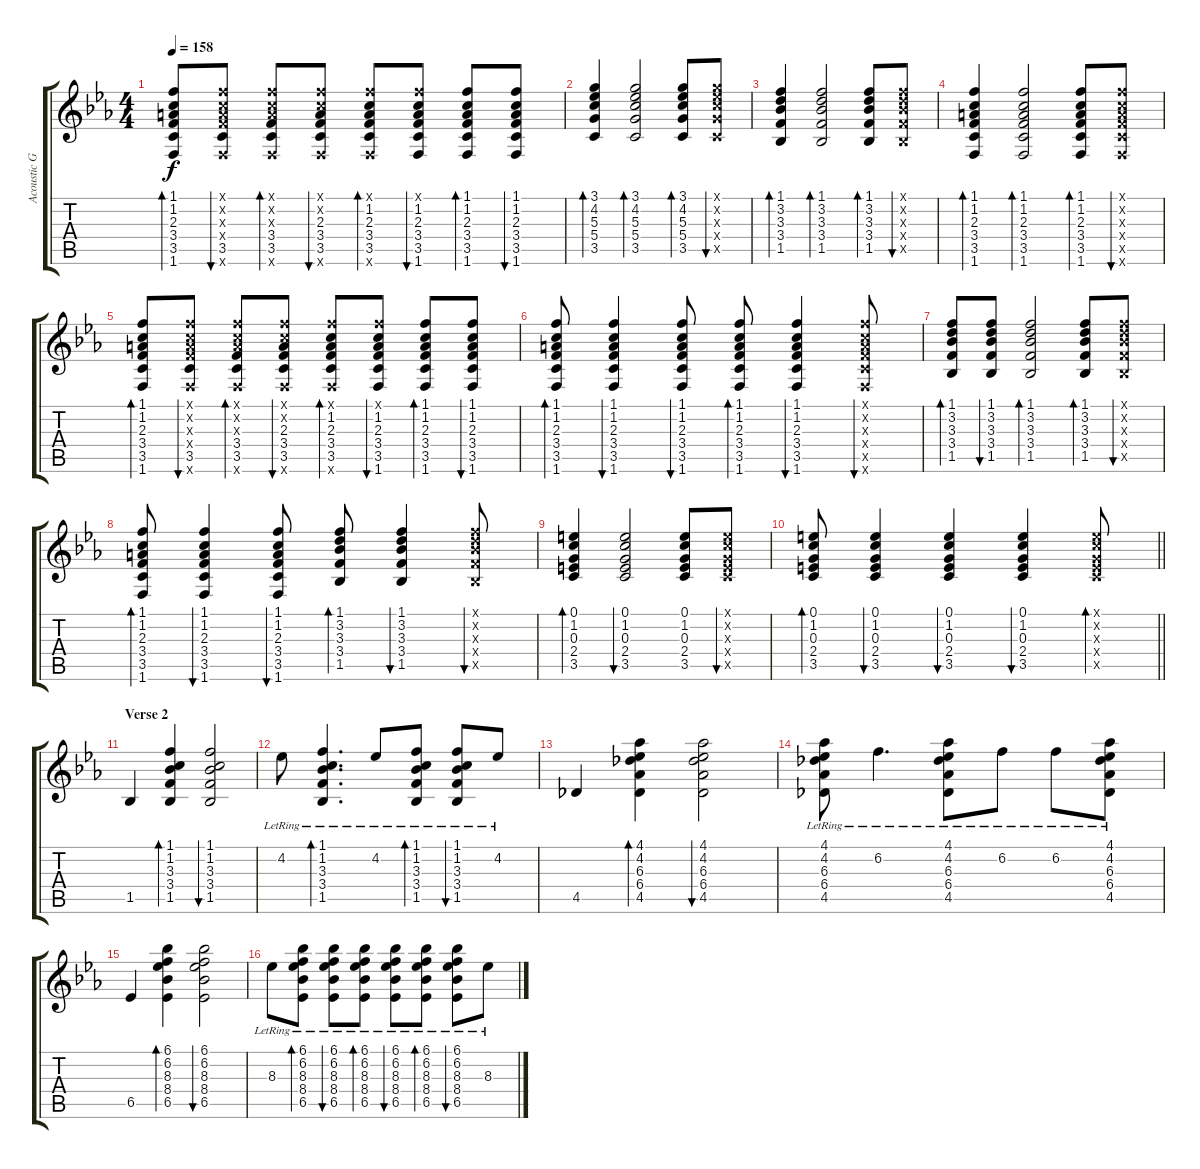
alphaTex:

\track ("Acoustic Guitar" "Acoustic G") {instrument acousticguitarsteel}
\staff {score tabs}
\tuning (E4 B3 G3 D3 A2 E2) {hide}
\ts (4 4)
\tempo 158
\clef g2
\ks eb
(1.1 1.2 2.3 3.4 3.5 1.6).8{bd 60 dy f} (1.1{x} 1.2{x} 2.3{x} 3.4{x} 3.5 1.6{x}).8{bu 60} (1.1{x} 1.2{x} 2.3{x} 3.4 3.5 1.6{x}).8{bd 60} (1.1{x} 1.2{x} 2.3 3.4 3.5 1.6{x}).8{bu 60} (1.1{x} 1.2 2.3 3.4 3.5 1.6{x}).8{bd 60} (1.1{x} 1.2 2.3 3.4 3.5 1.6).8{bu 60} (1.1 1.2 2.3 3.4 3.5 1.6).8{bd 60} (1.1 1.2 2.3 3.4 3.5 1.6).8{bu 60} |
(3.1 4.2 5.3 5.4 3.5).4{bd 60} (3.1 4.2 5.3 5.4 3.5).2{bd 60} (3.1 4.2 5.3 5.4 3.5).8{bd 60} (3.1{x} 4.2{x} 5.3{x} 5.4{x} 3.5{x}).8{bu 60} |
(1.1 3.2 3.3 3.4 1.5).4{bd 60} (1.1 3.2 3.3 3.4 1.5).2{bd 60} (1.1 3.2 3.3 3.4 1.5).8{bd 60} (1.1{x} 3.2{x} 3.3{x} 3.4{x} 1.5{x}).8{bu 60} |
(1.1 1.2 2.3 3.4 3.5 1.6).4{bd 60} (1.1 1.2 2.3 3.4 3.5 1.6).2{bd 60} (1.1 1.2 2.3 3.4 3.5 1.6).8{bd 60} (1.1{x} 1.2{x} 2.3{x} 3.4{x} 3.5{x} 1.6{x}).8{bu 60} |
(1.1 1.2 2.3 3.4 3.5 1.6).8{bd 60} (1.1{x} 1.2{x} 2.3{x} 3.4{x} 3.5 1.6{x}).8{bu 60} (1.1{x} 1.2{x} 2.3{x} 3.4 3.5 1.6{x}).8{bd 60} (1.1{x} 1.2{x} 2.3 3.4 3.5 1.6{x}).8{bu 60} (1.1{x} 1.2 2.3 3.4 3.5 1.6{x}).8{bd 60} (1.1{x} 1.2 2.3 3.4 3.5 1.6).8{bu 60} (1.1 1.2 2.3 3.4 3.5 1.6).8{bd 60} (1.1 1.2 2.3 3.4 3.5 1.6).8{bu 60} |
(1.1 1.2 2.3 3.4 3.5 1.6).8{bd 60} (1.1 1.2 2.3 3.4 3.5 1.6).4{bu 60} (1.1 1.2 2.3 3.4 3.5 1.6).8{bu 60} (1.1 1.2 2.3 3.4 3.5 1.6).8{bd 60} (1.1 1.2 2.3 3.4 3.5 1.6).4{bu 60} (1.1{x} 1.2{x} 2.3{x} 3.4{x} 3.5{x} 1.6{x}).8{bu 60} |
(1.1 3.2 3.3 3.4 1.5).8{bd 60} (1.1 3.2 3.3 3.4 1.5).8{bu 60} (1.1 3.2 3.3 3.4 1.5).2{bd 60} (1.1 3.2 3.3 3.4 1.5).8{bd 60} (1.1{x} 3.2{x} 3.3{x} 3.4{x} 1.5{x}).8{bu 60} |
(1.1 1.2 2.3 3.4 3.5 1.6).8{bd 60} (1.1 1.2 2.3 3.4 3.5 1.6).4{bu 60} (1.1 1.2 2.3 3.4 3.5 1.6).8{bu 60} (1.1 3.2 3.3 3.4 1.5).8{bd 60} (1.1 3.2 3.3 3.4 1.5).4{bu 60} (1.1{x} 3.2{x} 3.3{x} 3.4{x} 1.5{x}).8{bu 60} |
(0.1 1.2 0.3 2.4 3.5).4{bd 60} (0.1 1.2 0.3 2.4 3.5).2{bu 60} (0.1 1.2 0.3 2.4 3.5).8 (0.1{x} 1.2{x} 0.3{x} 2.4{x} 3.5{x}).8{bu 60} |
\barLineRight lightlight
(0.1 1.2 0.3 2.4 3.5).8{bd 60} (0.1 1.2 0.3 2.4 3.5).4{bu 60} (0.1 1.2 0.3 2.4 3.5).4{bu 60} (0.1 1.2 0.3 2.4 3.5).4{bu 60} (0.1{x} 1.2{x} 0.3{x} 2.4{x} 3.5{x}).8{bd 60} |
\section ("" "Verse 2")
1.5.4 (1.1 1.2 3.3 3.4 1.5).4{bd 60} (1.1 1.2 3.3 3.4 1.5).2{bu 60} |
4.2{lr}.8 (1.1{lr} 1.2{lr} 3.3{lr} 3.4{lr} 1.5{lr}).4{d bd 60} 4.2{lr}.8 (1.1{lr} 1.2{lr} 3.3{lr} 3.4{lr} 1.5{lr}).8{bd 60} (1.1{lr} 1.2{lr} 3.3{lr} 3.4{lr} 1.5{lr}).8{bu 60} 4.2{lr}.8 |
4.5.4 (4.1 4.2 6.3 6.4 4.5).4{bd 60} (4.1 4.2 6.3 6.4 4.5).2{bu 60} |
(4.1{lr} 4.2{lr} 6.3{lr} 6.4{lr} 4.5{lr}).8 6.2{lr}.4{d} (4.1{lr} 4.2{lr} 6.3{lr} 6.4{lr} 4.5{lr}).8 6.2{lr}.8 6.2{lr}.8 (4.1{lr} 4.2{lr} 6.3{lr} 6.4{lr} 4.5{lr}).8 |
6.5.4 (6.1 6.2 8.3 8.4 6.5).4{bd 60} (6.1 6.2 8.3 8.4 6.5).2{bu 60} |
8.3{lr}.8 (6.1{lr} 6.2{lr} 8.3{lr} 8.4{lr} 6.5{lr}).8{bd 60} (6.1{lr} 6.2{lr} 8.3{lr} 8.4{lr} 6.5{lr}).8{bu 60} (6.1{lr} 6.2{lr} 8.3{lr} 8.4{lr} 6.5{lr}).8{bd 60} (6.1{lr} 6.2{lr} 8.3{lr} 8.4{lr} 6.5{lr}).8{bu 60} (6.1{lr} 6.2{lr} 8.3{lr} 8.4{lr} 6.5{lr}).8{bd 60} (6.1{lr} 6.2{lr} 8.3{lr} 8.4{lr} 6.5{lr}).8{bu 60} 8.3{lr}.8
